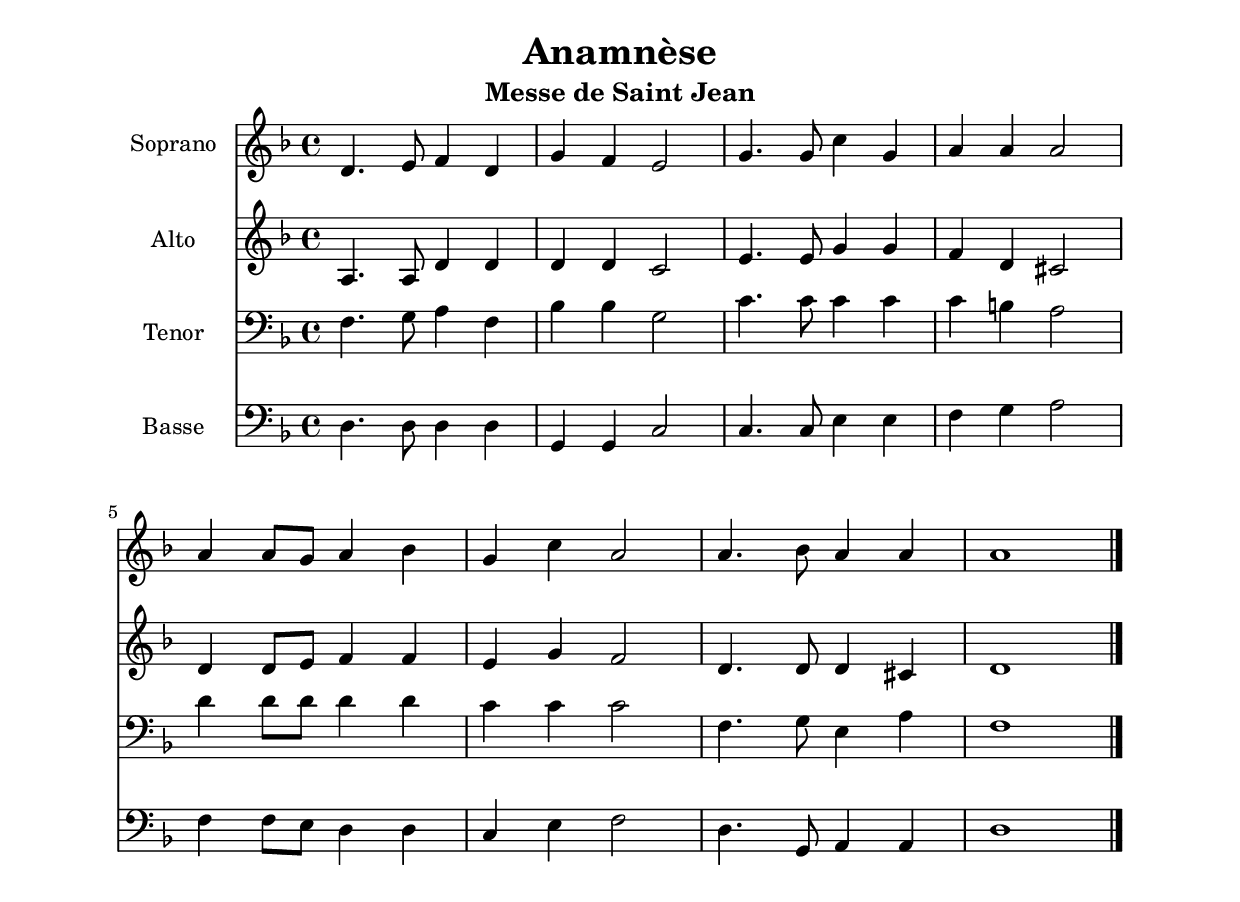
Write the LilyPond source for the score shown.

\version "2.22.1"
\language "italiano"

\header {
  title = "Anamnèse"
  subtitle = "Messe de Saint Jean"
}

global = {
  \key re \minor
  \time 4/4
}

soprano = \relative do' {
    \global
    re4. mi8 fa4 re
    sol4 fa mi2
    sol4. sol8 do4 sol
    la4 la la2
    
    \break
    
    la4 la8 sol la4 sib
    sol4 do la2
    la4. sib8 la4 la
    la1
    
    \bar "|."
  }
  
alto = \relative do' {
  \global
  la4. la8 re4 re
  re4 re do2
  mi4. mi8 sol4 sol
  fa4 re dod2
  
  re4 re8 mi fa4 fa
  mi4 sol fa2
  re4. re8 re4 dod
  re1
}

tenor = \relative do {
  \global
  fa4. sol8 la4 fa
  sib4 sib sol2
  do4. do8 do4 do
  do4 si la2
  
  re4 re8 re re4 re
  do4 do do2
  fa,4. sol8 mi4 la
  fa1
}
 
bass = \relative do {
  \global
  re4. re8 re4 re
  sol,4 sol do2
  do4. do8 mi4 mi
  fa4 sol la2
  
  fa4 fa8 mi re4 re
  do4 mi fa2
  re4. sol,8 la4 la
  re1
}

\include "../../../../utilities.ly"

\book{
  \paper {
    left-margin = 20\mm
    right-margin = 20\mm
    top-margin = 20\mm
    bottom-margin = 20\mm
  }
  
  \score {
    <<
      \new Staff \with { instrumentName = "Soprano" midiInstrument = "choir aahs" } { \soprano }
      \new Staff \with { instrumentName = "Alto" midiInstrument = "choir aahs" } { \alto }
      \new Staff \with { instrumentName = "Tenor" midiInstrument = "choir aahs" } { \clef bass \tenor }
      \new Staff \with { instrumentName = "Basse" midiInstrument = "choir aahs" } { \clef bass \bass }
    >>
    \layout { 
      indent = 2\cm
      \override BreathingSign.text = \markup { \musicglyph "comma" }
    }
    \midi {
      \tempo 4=96
    }
  }
}

